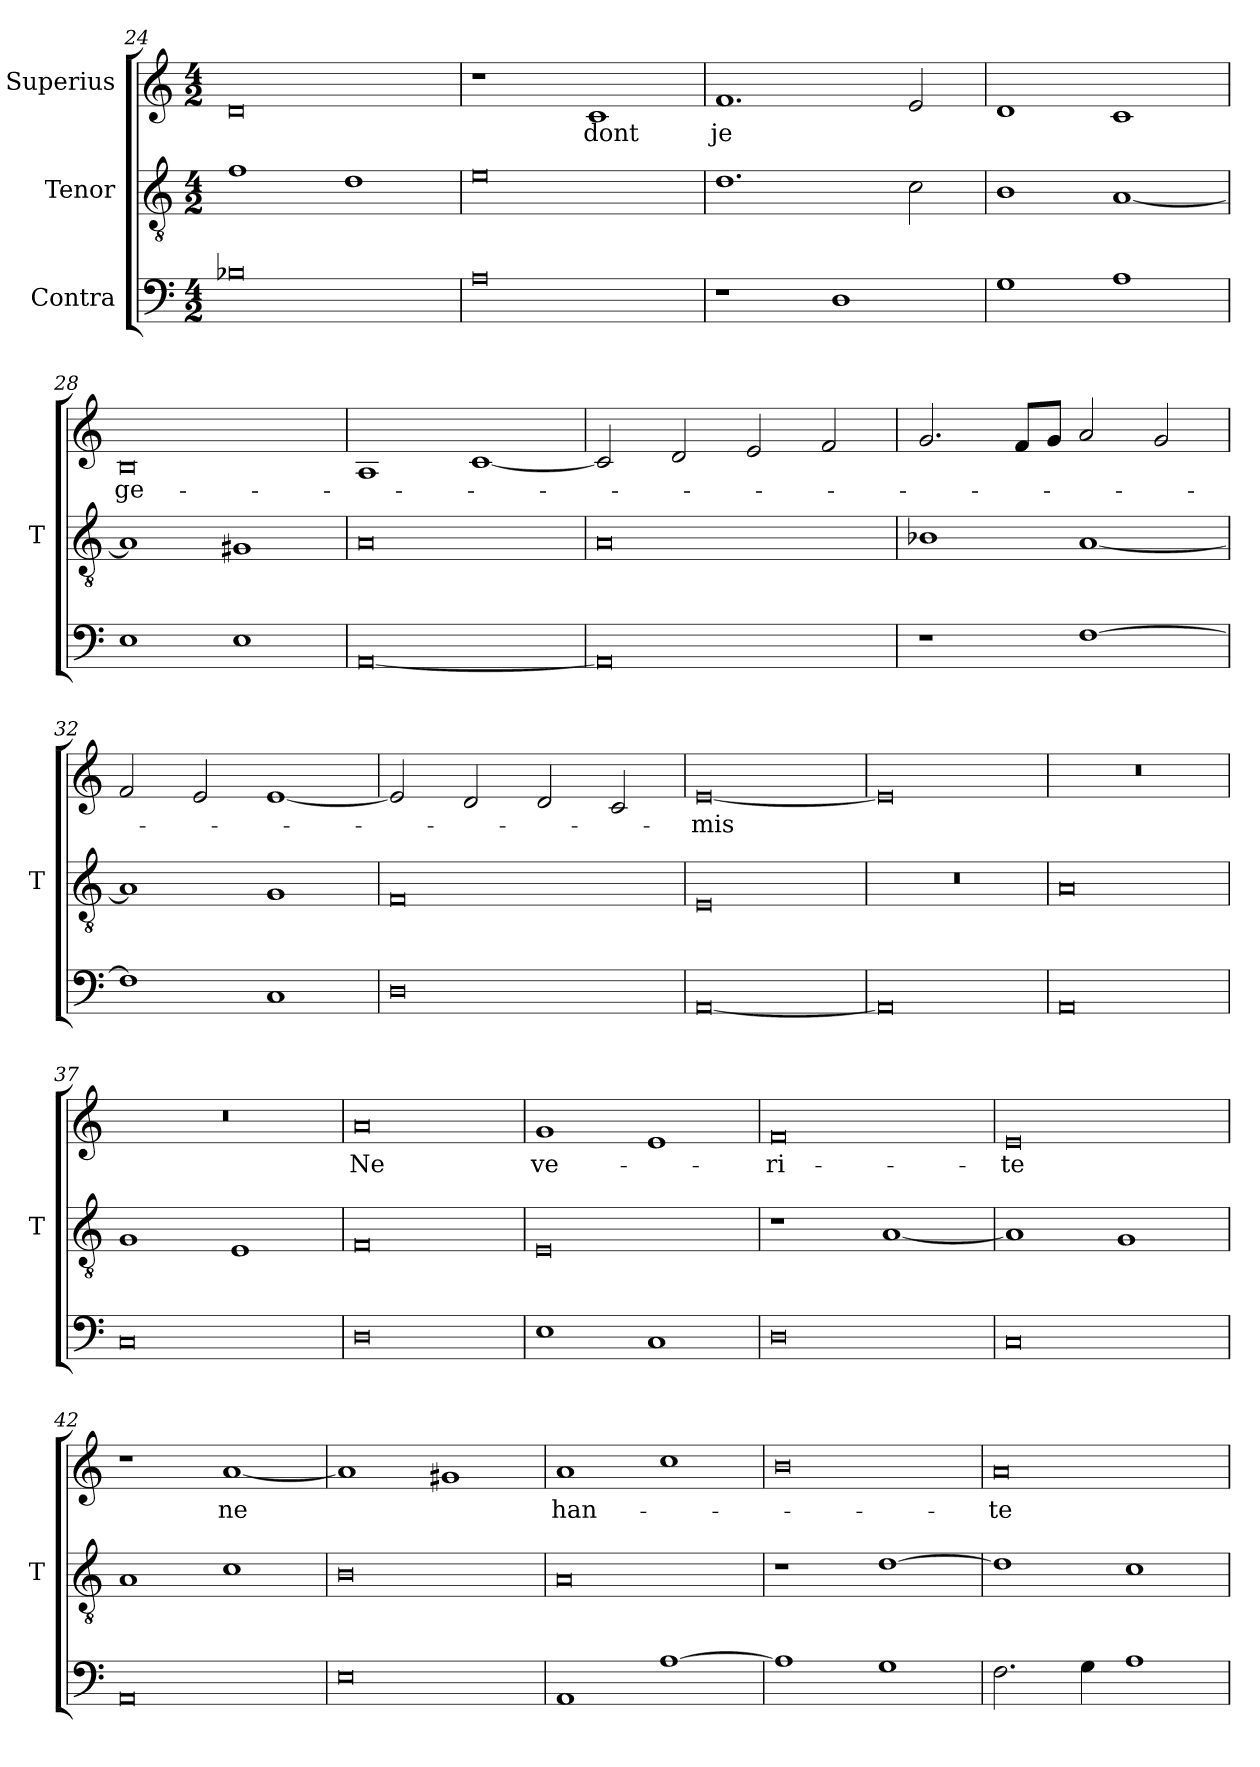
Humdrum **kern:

**kern	**kern	**kern	**text
*part3	*part2	*part1	*part1
*staff3	*staff2	*staff1	*staff1
*I"Contra	*I"Tenor	*I"Superius	*
*	*I'T	*	*
*clefF4	*clefGv2	*clefG2	*
*M4/2	*M4/2	*M4/2	*
=24	=24	=24	=24
0B-X	1f	0d	.
.	1d	.	.
=25	=25	=25	=25
0A	0e	1r	.
.	.	1c	-dont
=26	=26	=26	=26
1r	1.d	1.f	-je
1D	.	.	.
.	2c	2e	.
=27	=27	=27	=27
1G	1B	1d	.
1A	[1A	1c	.
=28	=28	=28	=28
1E	1A]	0B	ge-
1E	1G#X	.	.
=29	=29	=29	=29
[0AA	0A	1A	.
.	.	[1c	.
=30	=30	=30	=30
0AA]	0A	2c]	.
.	.	2d	.
.	.	2e	.
.	.	2f	.
=31	=31	=31	=31
1r	1B-X	2.g	.
.	.	8f/L	.
.	.	8g/J	.
[1F	[1A	2a	.
.	.	2g	.
=32	=32	=32	=32
1F]	1A]	2f	.
.	.	2e	.
1C	1G	[1e	.
=33	=33	=33	=33
0D	0F	2e]	.
.	.	2d	.
.	.	2d	.
.	.	2c	.
=34	=34	=34	=34
[0AA	0E	[0e	-mis
=35	=35	=35	=35
0AA]	0r	0e]	.
=36	=36	=36	=36
0AA	0A	0r	.
=37	=37	=37	=37
0C	1G	0r	.
.	1E	.	.
=38	=38	=38	=38
0D	0F	0a	-Ne
=39	=39	=39	=39
1E	0E	1g	ve-
1C	.	1e	.
=40	=40	=40	=40
0D	1r	0f	-ri-
.	[1A	.	.
=41	=41	=41	=41
0C	1A]	0e	-te
.	1G	.	.
=42	=42	=42	=42
0AA	1A	1r	.
.	1c	[1a	-ne
=43	=43	=43	=43
0E	0B	1a]	.
.	.	1g#X	.
=44	=44	=44	=44
1AA	0A	1a	han-
[1A	.	1cc	.
=45	=45	=45	=45
1A]	1r	0b	.
1G	[1d	.	.
=46	=46	=46	=46
2.F	1d]	0a	-te
4G	.	.	.
1A	1c	.	.
=	=	=	=
*-	*-	*-	*-
